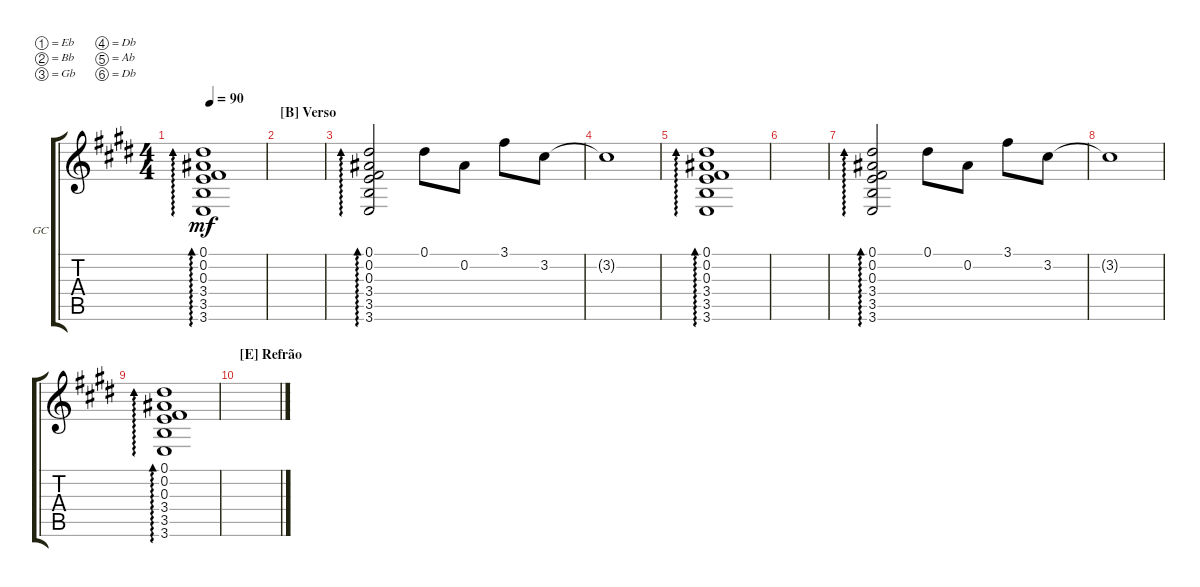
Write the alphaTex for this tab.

\defaultSystemsLayout 4
\bracketExtendMode groupsimilarinstruments
\firstSystemTrackNameOrientation horizontal
\otherSystemsTrackNameOrientation horizontal
\track ("Guitarra Clean" "GC") {multiBarRest instrument electricguitarclean}
\staff {score tabs}
\tuning (Eb4 Bb3 Gb3 Db3 Ab2 Db2)
\ts (4 4)
\tempo 90
\clef g2
\ks e
(3.6 3.5 3.4 0.3 0.2 0.1).1{ad 0 dy mf} |
\section ("B" "Verso")
|
(3.6 3.5 3.4 0.3 0.2 0.1).2{ad 0} 0.1.8 0.2.8 3.1.8 3.2.8 |
3.2{t}.1 |
(3.6 3.5 3.4 0.3 0.2 0.1).1{ad 0} |
|
(3.6 3.5 3.4 0.3 0.2 0.1).2{ad 0} 0.1.8 0.2.8 3.1.8 3.2.8 |
3.2{t}.1 |
(3.6 3.5 3.4 0.3 0.2 0.1).1{ad 0} |
\section ("E" "Refrão")
